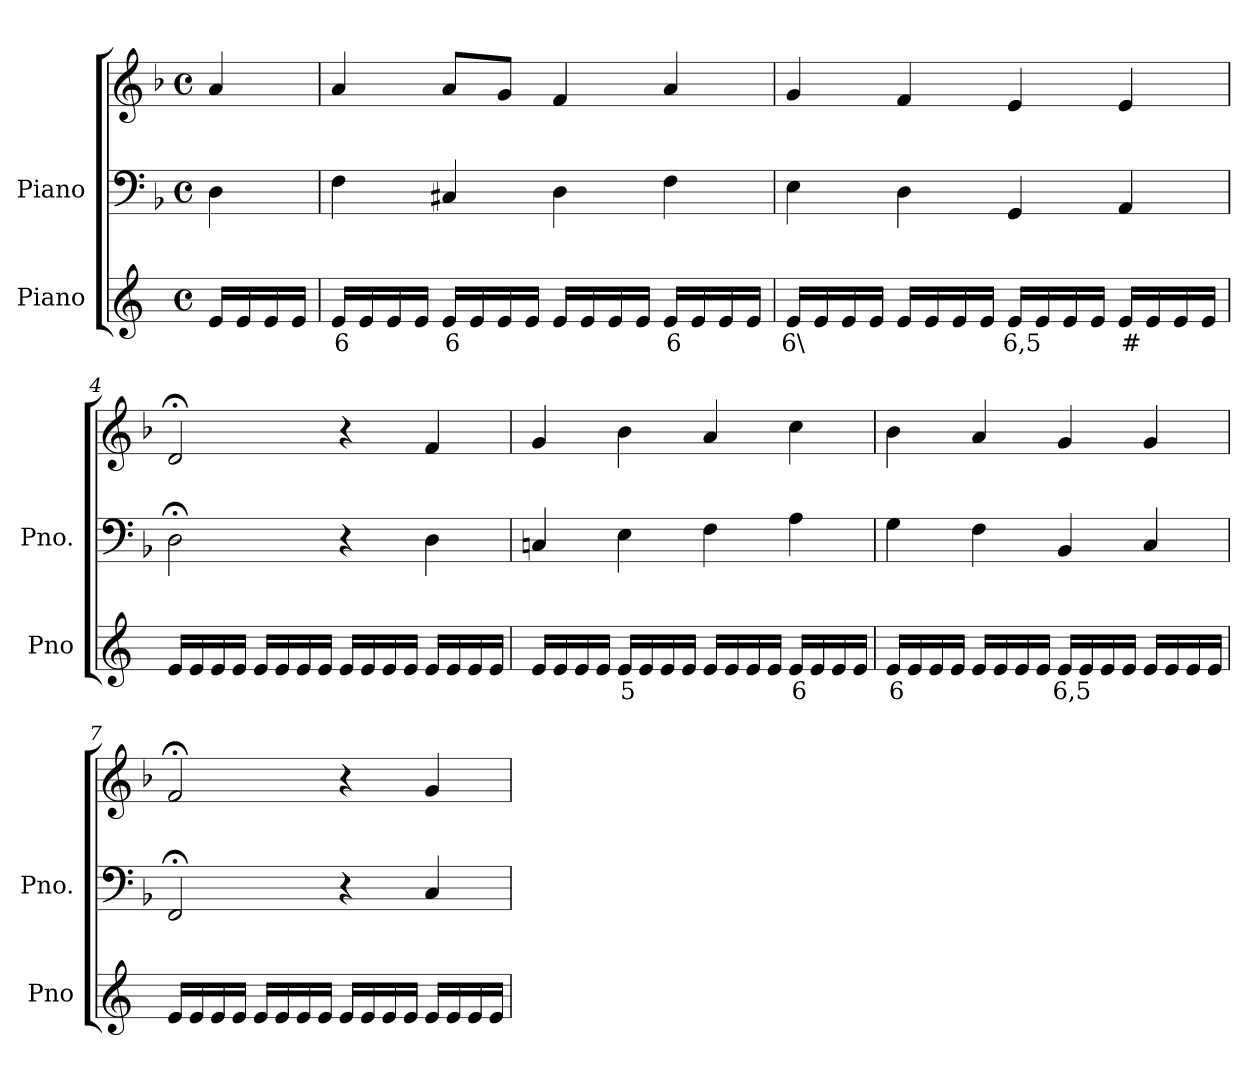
**kern	**text	**kern	**kern
*part2	*part2	*part1	*part1
*staff3	*staff3	*staff2	*staff1
*I"Piano	*	*I"Piano	*
*I'Pno	*	*I'Pno.	*
*clefG2	*	*clefF4	*clefG2
*k[]	*	*k[b-]	*k[b-]
*M4/4	*	*M4/4	*M4/4
*met(c)	*	*met(c)	*met(c)
=1	=1	=1	=1
16e/LL	.	4D\	4a/
16e/	.	.	.
16e/	.	.	.
16e/JJ	.	.	.
=2	=2	=2	=2
!	!LO:LY:b	!	!
16e/LL	6	4F\	4a/
16e/	.	.	.
16e/	.	.	.
16e/JJ	.	.	.
!	!LO:LY:b	!	!
16e/LL	6	4C#X/	8a/L
16e/	.	.	.
16e/	.	.	8g/J
16e/JJ	.	.	.
16e/LL	.	4D\	4f/
16e/	.	.	.
16e/	.	.	.
16e/JJ	.	.	.
!	!LO:LY:b	!	!
16e/LL	6	4F\	4a/
16e/	.	.	.
16e/	.	.	.
16e/JJ	.	.	.
=3	=3	=3	=3
!	!LO:LY:b	!	!
16e/LL	6\	4E\	4g/
16e/	.	.	.
16e/	.	.	.
16e/JJ	.	.	.
16e/LL	.	4D\	4f/
16e/	.	.	.
16e/	.	.	.
16e/JJ	.	.	.
!	!LO:LY:b	!	!
16e/LL	6,5	4GG/	4e/
16e/	.	.	.
16e/	.	.	.
16e/JJ	.	.	.
!	!LO:LY:b	!	!
16e/LL	#	4AA/	4e/
16e/	.	.	.
16e/	.	.	.
16e/JJ	.	.	.
=4	=4	=4	=4
16e/LL	.	2D;<\	2d;</
16e/	.	.	.
16e/	.	.	.
16e/JJ	.	.	.
16e/LL	.	.	.
16e/	.	.	.
16e/	.	.	.
16e/JJ	.	.	.
16e/LL	.	4r	4r
16e/	.	.	.
16e/	.	.	.
16e/JJ	.	.	.
16e/LL	.	4D\	4f/
16e/	.	.	.
16e/	.	.	.
16e/JJ	.	.	.
=5	=5	=5	=5
16e/LL	.	4Cn/	4g/
16e/	.	.	.
16e/	.	.	.
16e/JJ	.	.	.
!	!LO:LY:b	!	!
16e/LL	5	4E\	4b-\
16e/	.	.	.
16e/	.	.	.
16e/JJ	.	.	.
16e/LL	.	4F\	4a/
16e/	.	.	.
16e/	.	.	.
16e/JJ	.	.	.
!	!LO:LY:b	!	!
16e/LL	6	4A\	4cc\
16e/	.	.	.
16e/	.	.	.
16e/JJ	.	.	.
=6	=6	=6	=6
!	!LO:LY:b	!	!
16e/LL	6	4G\	4b-\
16e/	.	.	.
16e/	.	.	.
16e/JJ	.	.	.
16e/LL	.	4F\	4a/
16e/	.	.	.
16e/	.	.	.
16e/JJ	.	.	.
!	!LO:LY:b	!	!
16e/LL	6,5	4BB-/	4g/
16e/	.	.	.
16e/	.	.	.
16e/JJ	.	.	.
16e/LL	.	4C/	4g/
16e/	.	.	.
16e/	.	.	.
16e/JJ	.	.	.
=7	=7	=7	=7
16e/LL	.	2FF;</	2f;</
16e/	.	.	.
16e/	.	.	.
16e/JJ	.	.	.
16e/LL	.	.	.
16e/	.	.	.
16e/	.	.	.
16e/JJ	.	.	.
16e/LL	.	4r	4r
16e/	.	.	.
16e/	.	.	.
16e/JJ	.	.	.
16e/LL	.	4C/	4g/
16e/	.	.	.
16e/	.	.	.
16e/JJ	.	.	.
=	=	=	=
*-	*-	*-	*-
